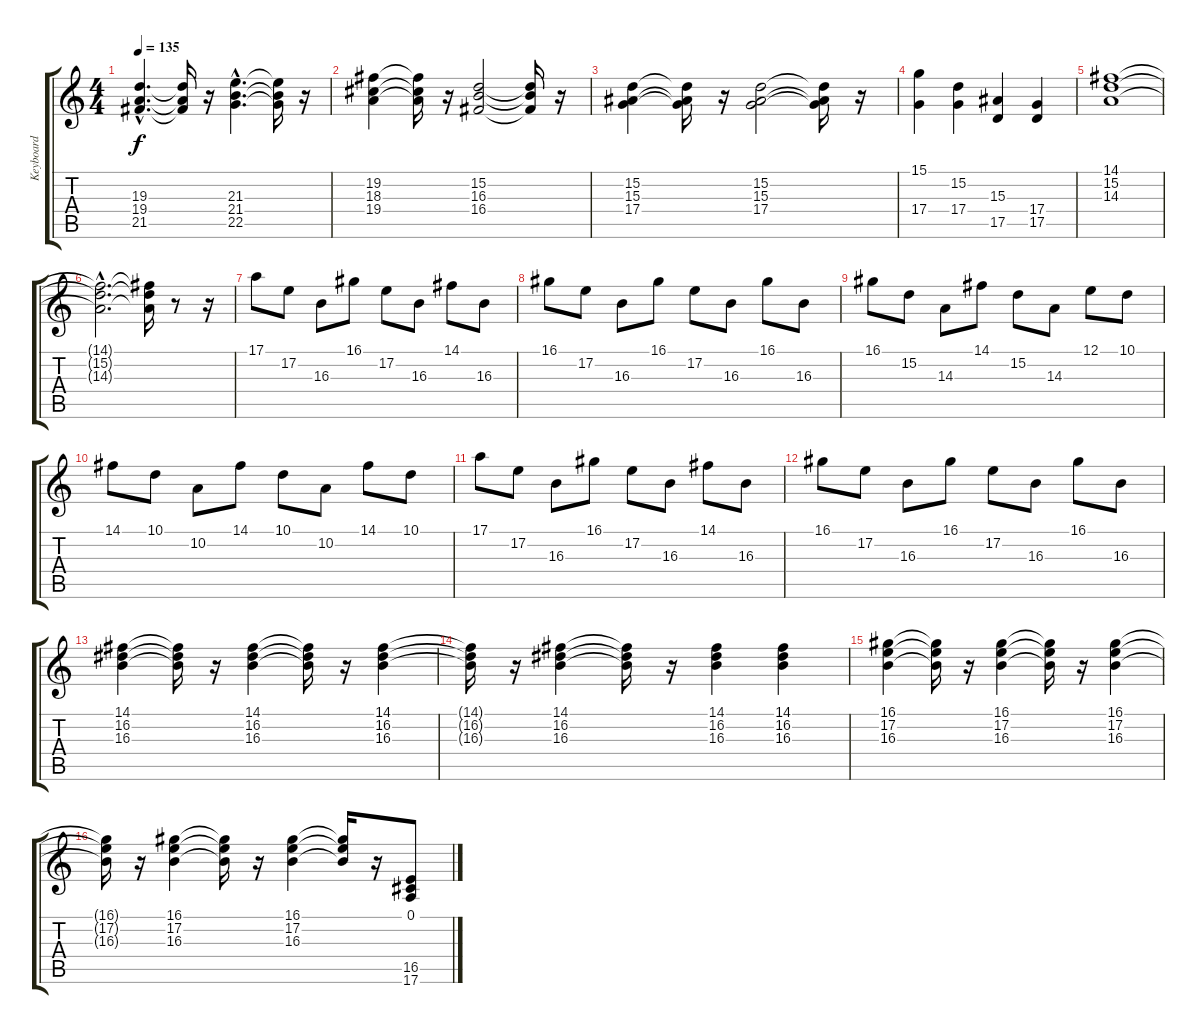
\track ("Keyboard" "Keyboard") {instrument acousticgrandpiano}
\staff {score tabs}
\tuning (E4 B3 G3 D3 A2 E2) {hide}
\ts (4 4)
\tempo 135
\clef g2
\ks c
(19.3{hac} 19.4{hac} 21.5{hac}).4{d dy f} (19.3{t} 19.4{t} 21.5{t}).16 r.16 (21.3{hac} 21.4{hac} 22.5{hac}).4{d} (21.3{t} 21.4{t} 22.5{t}).16 r.16 |
(19.2 18.3 19.4).4 (19.2{t} 18.3{t} 19.4{t}).16 r.16 (15.2 16.3 16.4).2 (15.2{t} 16.3{t} 16.4{t}).16 r.16 |
(15.2 15.3 17.4).4 (15.2{t} 15.3{t} 17.4{t}).16 r.16 (15.2 15.3 17.4).2 (15.2{t} 15.3{t} 17.4{t}).16 r.16 |
(15.1 17.4).4 (15.2 17.4).4 (15.3 17.5).4 (17.4 17.5).4 |
(14.1 15.2 14.3).1 |
(14.1{hac t} 15.2{hac t} 14.3{hac t}).2{d} (14.1{t} 15.2{t} 14.3{t}).16 r.8 r.16 |
17.1.8 17.2.8 16.3.8 16.1.8 17.2.8 16.3.8 14.1.8 16.3.8 |
16.1.8 17.2.8 16.3.8 16.1.8 17.2.8 16.3.8 16.1.8 16.3.8 |
16.1.8 15.2.8 14.3.8 14.1.8 15.2.8 14.3.8 12.1.8 10.1.8 |
14.1.8 10.1.8 10.2.8 14.1.8 10.1.8 10.2.8 14.1.8 10.1.8 |
17.1.8 17.2.8 16.3.8 16.1.8 17.2.8 16.3.8 14.1.8 16.3.8 |
16.1.8 17.2.8 16.3.8 16.1.8 17.2.8 16.3.8 16.1.8 16.3.8 |
(14.1 16.2 16.3).4 (14.1{t} 16.2{t} 16.3{t}).16 r.16 (14.1 16.2 16.3).4 (14.1{t} 16.2{t} 16.3{t}).16 r.16 (14.1 16.2 16.3).4 |
(14.1{t} 16.2{t} 16.3{t}).16 r.16 (14.1 16.2 16.3).4 (14.1{t} 16.2{t} 16.3{t}).16 r.16 (14.1 16.2 16.3).4 (14.1 16.2 16.3).4 |
(16.1 17.2 16.3).4 (16.1{t} 17.2{t} 16.3{t}).16 r.16 (16.1 17.2 16.3).4 (16.1{t} 17.2{t} 16.3{t}).16 r.16 (16.1 17.2 16.3).4 |
(16.1{t} 17.2{t} 16.3{t}).16 r.16 (16.1 17.2 16.3).4 (16.1{t} 17.2{t} 16.3{t}).16 r.16 (16.1 17.2 16.3).4 (16.1{t} 17.2{t} 16.3{t}).16 r.16 (0.1 16.5 17.6).8
